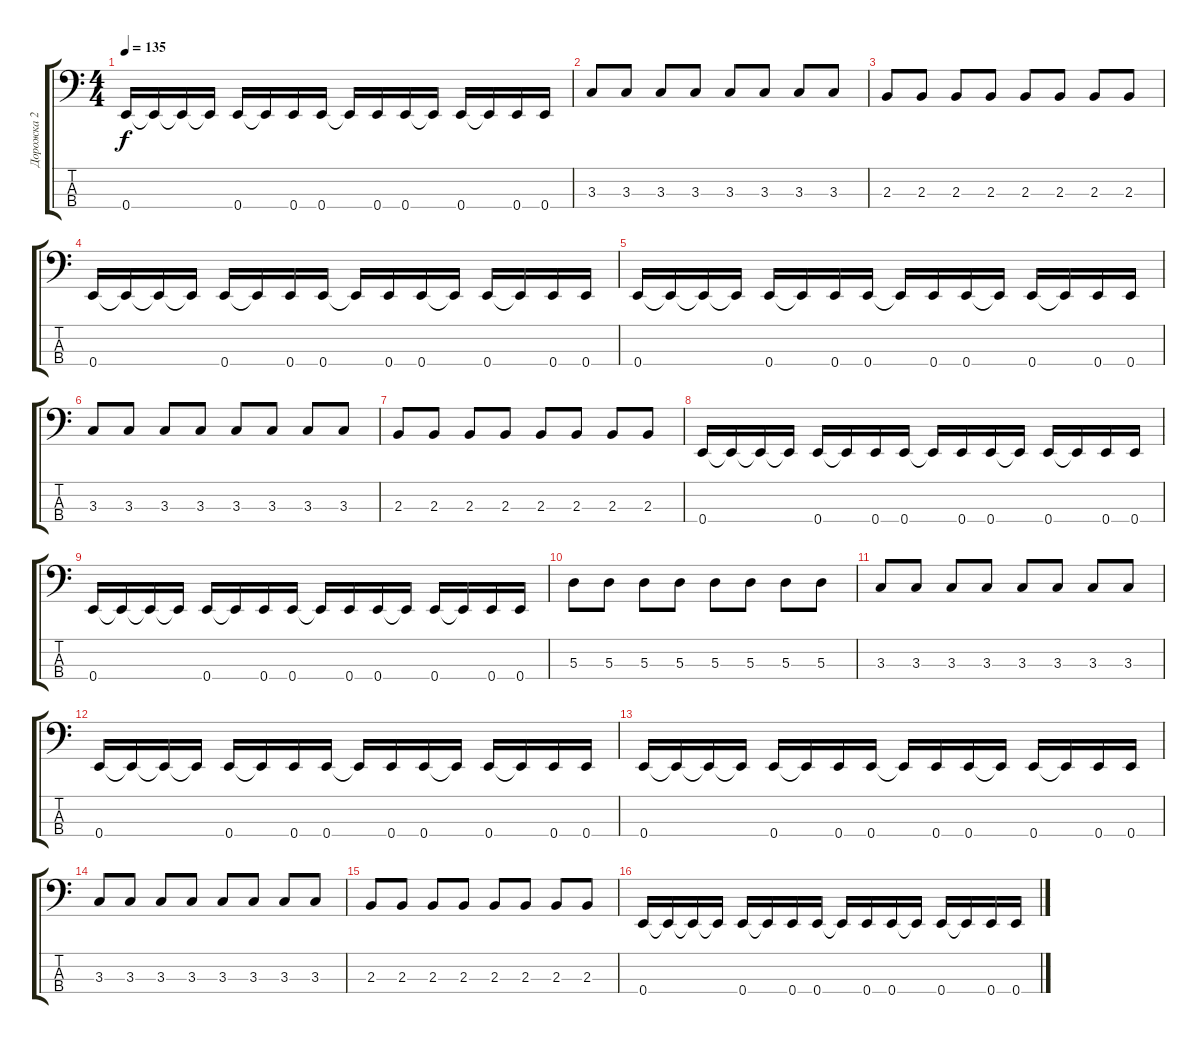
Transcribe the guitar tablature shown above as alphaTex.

\track ("Дорожка 2" "Дорожка 2") {instrument slapbass2}
\staff {score tabs}
\tuning (G2 D2 A1 E1) {hide}
\ts (4 4)
\tempo 135
\clef f4
\ks c
0.4.16{dy f} 0.4{t}.16 0.4{t}.16 0.4{t}.16 0.4.16 0.4{t}.16 0.4.16 0.4.16 0.4{t}.16 0.4.16 0.4.16 0.4{t}.16 0.4.16 0.4{t}.16 0.4.16 0.4.16 |
3.3.8 3.3.8 3.3.8 3.3.8 3.3.8 3.3.8 3.3.8 3.3.8 |
2.3.8 2.3.8 2.3.8 2.3.8 2.3.8 2.3.8 2.3.8 2.3.8 |
0.4.16 0.4{t}.16 0.4{t}.16 0.4{t}.16 0.4.16 0.4{t}.16 0.4.16 0.4.16 0.4{t}.16 0.4.16 0.4.16 0.4{t}.16 0.4.16 0.4{t}.16 0.4.16 0.4.16 |
0.4.16 0.4{t}.16 0.4{t}.16 0.4{t}.16 0.4.16 0.4{t}.16 0.4.16 0.4.16 0.4{t}.16 0.4.16 0.4.16 0.4{t}.16 0.4.16 0.4{t}.16 0.4.16 0.4.16 |
3.3.8 3.3.8 3.3.8 3.3.8 3.3.8 3.3.8 3.3.8 3.3.8 |
2.3.8 2.3.8 2.3.8 2.3.8 2.3.8 2.3.8 2.3.8 2.3.8 |
0.4.16 0.4{t}.16 0.4{t}.16 0.4{t}.16 0.4.16 0.4{t}.16 0.4.16 0.4.16 0.4{t}.16 0.4.16 0.4.16 0.4{t}.16 0.4.16 0.4{t}.16 0.4.16 0.4.16 |
0.4.16 0.4{t}.16 0.4{t}.16 0.4{t}.16 0.4.16 0.4{t}.16 0.4.16 0.4.16 0.4{t}.16 0.4.16 0.4.16 0.4{t}.16 0.4.16 0.4{t}.16 0.4.16 0.4.16 |
5.3.8 5.3.8 5.3.8 5.3.8 5.3.8 5.3.8 5.3.8 5.3.8 |
3.3.8 3.3.8 3.3.8 3.3.8 3.3.8 3.3.8 3.3.8 3.3.8 |
0.4.16 0.4{t}.16 0.4{t}.16 0.4{t}.16 0.4.16 0.4{t}.16 0.4.16 0.4.16 0.4{t}.16 0.4.16 0.4.16 0.4{t}.16 0.4.16 0.4{t}.16 0.4.16 0.4.16 |
0.4.16 0.4{t}.16 0.4{t}.16 0.4{t}.16 0.4.16 0.4{t}.16 0.4.16 0.4.16 0.4{t}.16 0.4.16 0.4.16 0.4{t}.16 0.4.16 0.4{t}.16 0.4.16 0.4.16 |
3.3.8 3.3.8 3.3.8 3.3.8 3.3.8 3.3.8 3.3.8 3.3.8 |
2.3.8 2.3.8 2.3.8 2.3.8 2.3.8 2.3.8 2.3.8 2.3.8 |
0.4.16 0.4{t}.16 0.4{t}.16 0.4{t}.16 0.4.16 0.4{t}.16 0.4.16 0.4.16 0.4{t}.16 0.4.16 0.4.16 0.4{t}.16 0.4.16 0.4{t}.16 0.4.16 0.4.16
